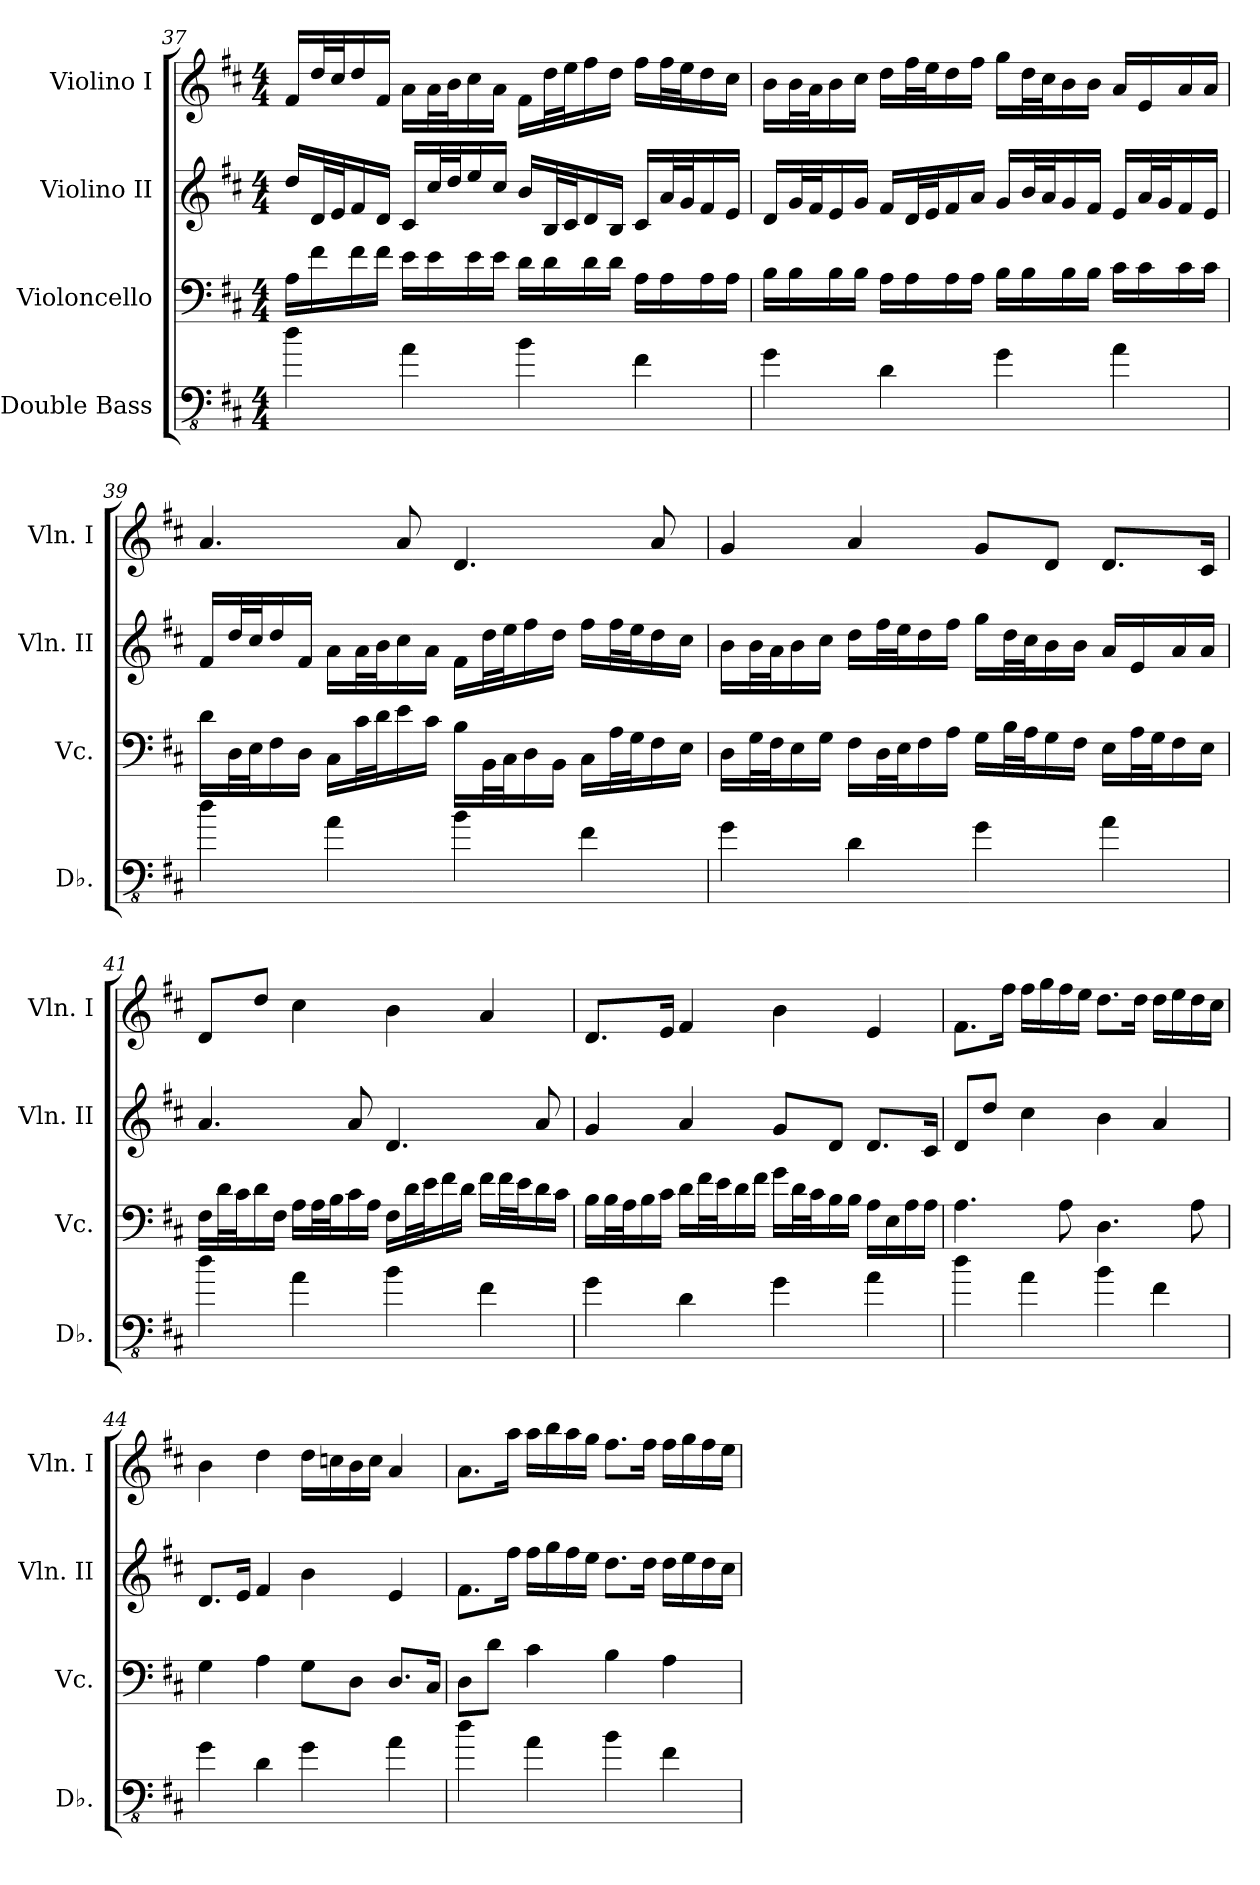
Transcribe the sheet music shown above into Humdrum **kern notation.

**kern	**kern	**kern	**kern
*part4	*part3	*part2	*part1
*staff4	*staff3	*staff2	*staff1
*I"Double Bass	*I"Violoncello	*I"Violino II	*I"Violino I
*I'Db.	*I'Vc.	*I'Vln. II	*I'Vln. I
!!LO:LB:g=z
*clefFv4	*clefF4	*clefG2	*clefG2
*ITrd7c12	*	*	*
*k[f#c#]	*k[f#c#]	*k[f#c#]	*k[f#c#]
*M4/4	*M4/4	*M4/4	*M4/4
=37	=37	=37	=37
4D\	16A\LL	16dd/LL	16f#/LL
.	16f#\	32d/L	32dd/L
.	.	32e/J	32cc#/J
.	16f#\	16f#/	16dd/
.	16f#\JJ	16d/JJ	16f#/JJ
4AA\	16e\LL	16c#/LL	16a\LL
.	16e\	32cc#/L	32a\L
.	.	32dd/J	32b\J
.	16e\	16ee/	16cc#\
.	16e\JJ	16cc#/JJ	16a\JJ
4BB\	16d\LL	16b/LL	16f#\LL
.	16d\	32B/L	32dd\L
.	.	32c#/J	32ee\J
.	16d\	16d/	16ff#\
.	16d\JJ	16B/JJ	16dd\JJ
4FF#\	16A\LL	16c#/LL	16ff#\LL
.	16A\	32a/L	32ff#\L
.	.	32g/J	32ee\J
.	16A\	16f#/	16dd\
.	16A\JJ	16e/JJ	16cc#\JJ
=38	=38	=38	=38
4GG\	16B\LL	16d/LL	16b\LL
.	16B\	32g/L	32b\L
.	.	32f#/J	32a\J
.	16B\	16e/	16b\
.	16B\JJ	16g/JJ	16cc#\JJ
4DD\	16A\LL	16f#/LL	16dd\LL
.	16A\	32d/L	32ff#\L
.	.	32e/J	32ee\J
.	16A\	16f#/	16dd\
.	16A\JJ	16a/JJ	16ff#\JJ
4GG\	16B\LL	16g/LL	16gg\LL
.	16B\	32b/L	32dd\L
.	.	32a/J	32cc#\J
.	16B\	16g/	16b\
.	16B\JJ	16f#/JJ	16b\JJ
4AA\	16c#\LL	16e/LL	16a/LL
.	16c#\	32a/L	16e/
.	.	32g/J	.
.	16c#\	16f#/	16a/
.	16c#\JJ	16e/JJ	16a/JJ
!!LO:LB:g=z
=39	=39	=39	=39
4D\	16d\LL	16f#/LL	4.a/
.	32D\L	32dd/L	.
.	32E\J	32cc#/J	.
.	16F#\	16dd/	.
.	16D\JJ	16f#/JJ	.
4AA\	16C#\LL	16a\LL	.
.	32c#\L	32a\L	.
.	32d\J	32b\J	.
.	16e\	16cc#\	8a/
.	16c#\JJ	16a\JJ	.
4BB\	16B\LL	16f#\LL	4.d/
.	32BB\L	32dd\L	.
.	32C#\J	32ee\J	.
.	16D\	16ff#\	.
.	16BB\JJ	16dd\JJ	.
4FF#\	16C#\LL	16ff#\LL	.
.	32A\L	32ff#\L	.
.	32G\J	32ee\J	.
.	16F#\	16dd\	8a/
.	16E\JJ	16cc#\JJ	.
=40	=40	=40	=40
4GG\	16D\LL	16b\LL	4g/
.	32G\L	32b\L	.
.	32F#\J	32a\J	.
.	16E\	16b\	.
.	16G\JJ	16cc#\JJ	.
4DD\	16F#\LL	16dd\LL	4a/
.	32D\L	32ff#\L	.
.	32E\J	32ee\J	.
.	16F#\	16dd\	.
.	16A\JJ	16ff#\JJ	.
4GG\	16G\LL	16gg\LL	8g/L
.	32B\L	32dd\L	.
.	32A\J	32cc#\J	.
.	16G\	16b\	8d/J
.	16F#\JJ	16b\JJ	.
4AA\	16E\LL	16a/LL	8.d/L
.	32A\L	16e/	.
.	32G\J	.	.
.	16F#\	16a/	.
.	16E\JJ	16a/JJ	16c#/Jk
!!LO:PB:g=z
=41	=41	=41	=41
4D\	16F#\LL	4.a/	8d/L
.	32d\L	.	.
.	32c#\J	.	.
.	16d\	.	8dd/J
.	16F#\JJ	.	.
4AA\	16A\LL	.	4cc#\
.	32A\L	.	.
.	32B\J	.	.
.	16c#\	8a/	.
.	16A\JJ	.	.
4BB\	16F#\LL	4.d/	4b\
.	32d\L	.	.
.	32e\J	.	.
.	16f#\	.	.
.	16d\JJ	.	.
4FF#\	16f#\LL	.	4a/
.	32f#\L	.	.
.	32e\J	.	.
.	16d\	8a/	.
.	16c#\JJ	.	.
!!LO:LB:g=z
=42	=42	=42	=42
4GG\	16B\LL	4g/	8.d/L
.	32B\L	.	.
.	32A\J	.	.
.	16B\	.	.
.	16c#\JJ	.	16e/Jk
4DD\	16d\LL	4a/	4f#/
.	32f#\L	.	.
.	32e\J	.	.
.	16d\	.	.
.	16f#\JJ	.	.
4GG\	16g\LL	8g/L	4b\
.	32d\L	.	.
.	32c#\J	.	.
.	16B\	8d/J	.
.	16B\JJ	.	.
4AA\	16A\LL	8.d/L	4e/
.	16E\	.	.
.	16A\	.	.
.	16A\JJ	16c#/Jk	.
=43	=43	=43	=43
4D\	4.A\	8d/L	8.f#\L
.	.	8dd/J	.
.	.	.	16ff#\Jk
4AA\	.	4cc#\	16ff#\LL
.	.	.	16gg\
.	8A\	.	16ff#\
.	.	.	16ee\JJ
4BB\	4.D\	4b\	8.dd\L
.	.	.	16dd\Jk
4FF#\	.	4a/	16dd\LL
.	.	.	16ee\
.	8A\	.	16dd\
.	.	.	16cc#\JJ
!!LO:LB:g=z
=44	=44	=44	=44
4GG\	4G\	8.d/L	4b\
.	.	16e/Jk	.
4DD\	4A\	4f#/	4dd\
4GG\	8G\L	4b\	16dd\LL
.	.	.	16ccn\
.	8D\J	.	16b\
.	.	.	16cc\JJ
4AA\	8.D/L	4e/	4a/
.	16C#/Jk	.	.
=45	=45	=45	=45
4D\	8D\L	8.f#\L	8.a\L
.	8d\J	.	.
.	.	16ff#\Jk	16aa\Jk
4AA\	4c#\	16ff#\LL	16aa\LL
.	.	16gg\	16bb\
.	.	16ff#\	16aa\
.	.	16ee\JJ	16gg\JJ
4BB\	4B\	8.dd\L	8.ff#\L
.	.	16dd\Jk	16ff#\Jk
4FF#\	4A\	16dd\LL	16ff#\LL
.	.	16ee\	16gg\
.	.	16dd\	16ff#\
.	.	16cc#\JJ	16ee\JJ
=	=	=	=
*-	*-	*-	*-
